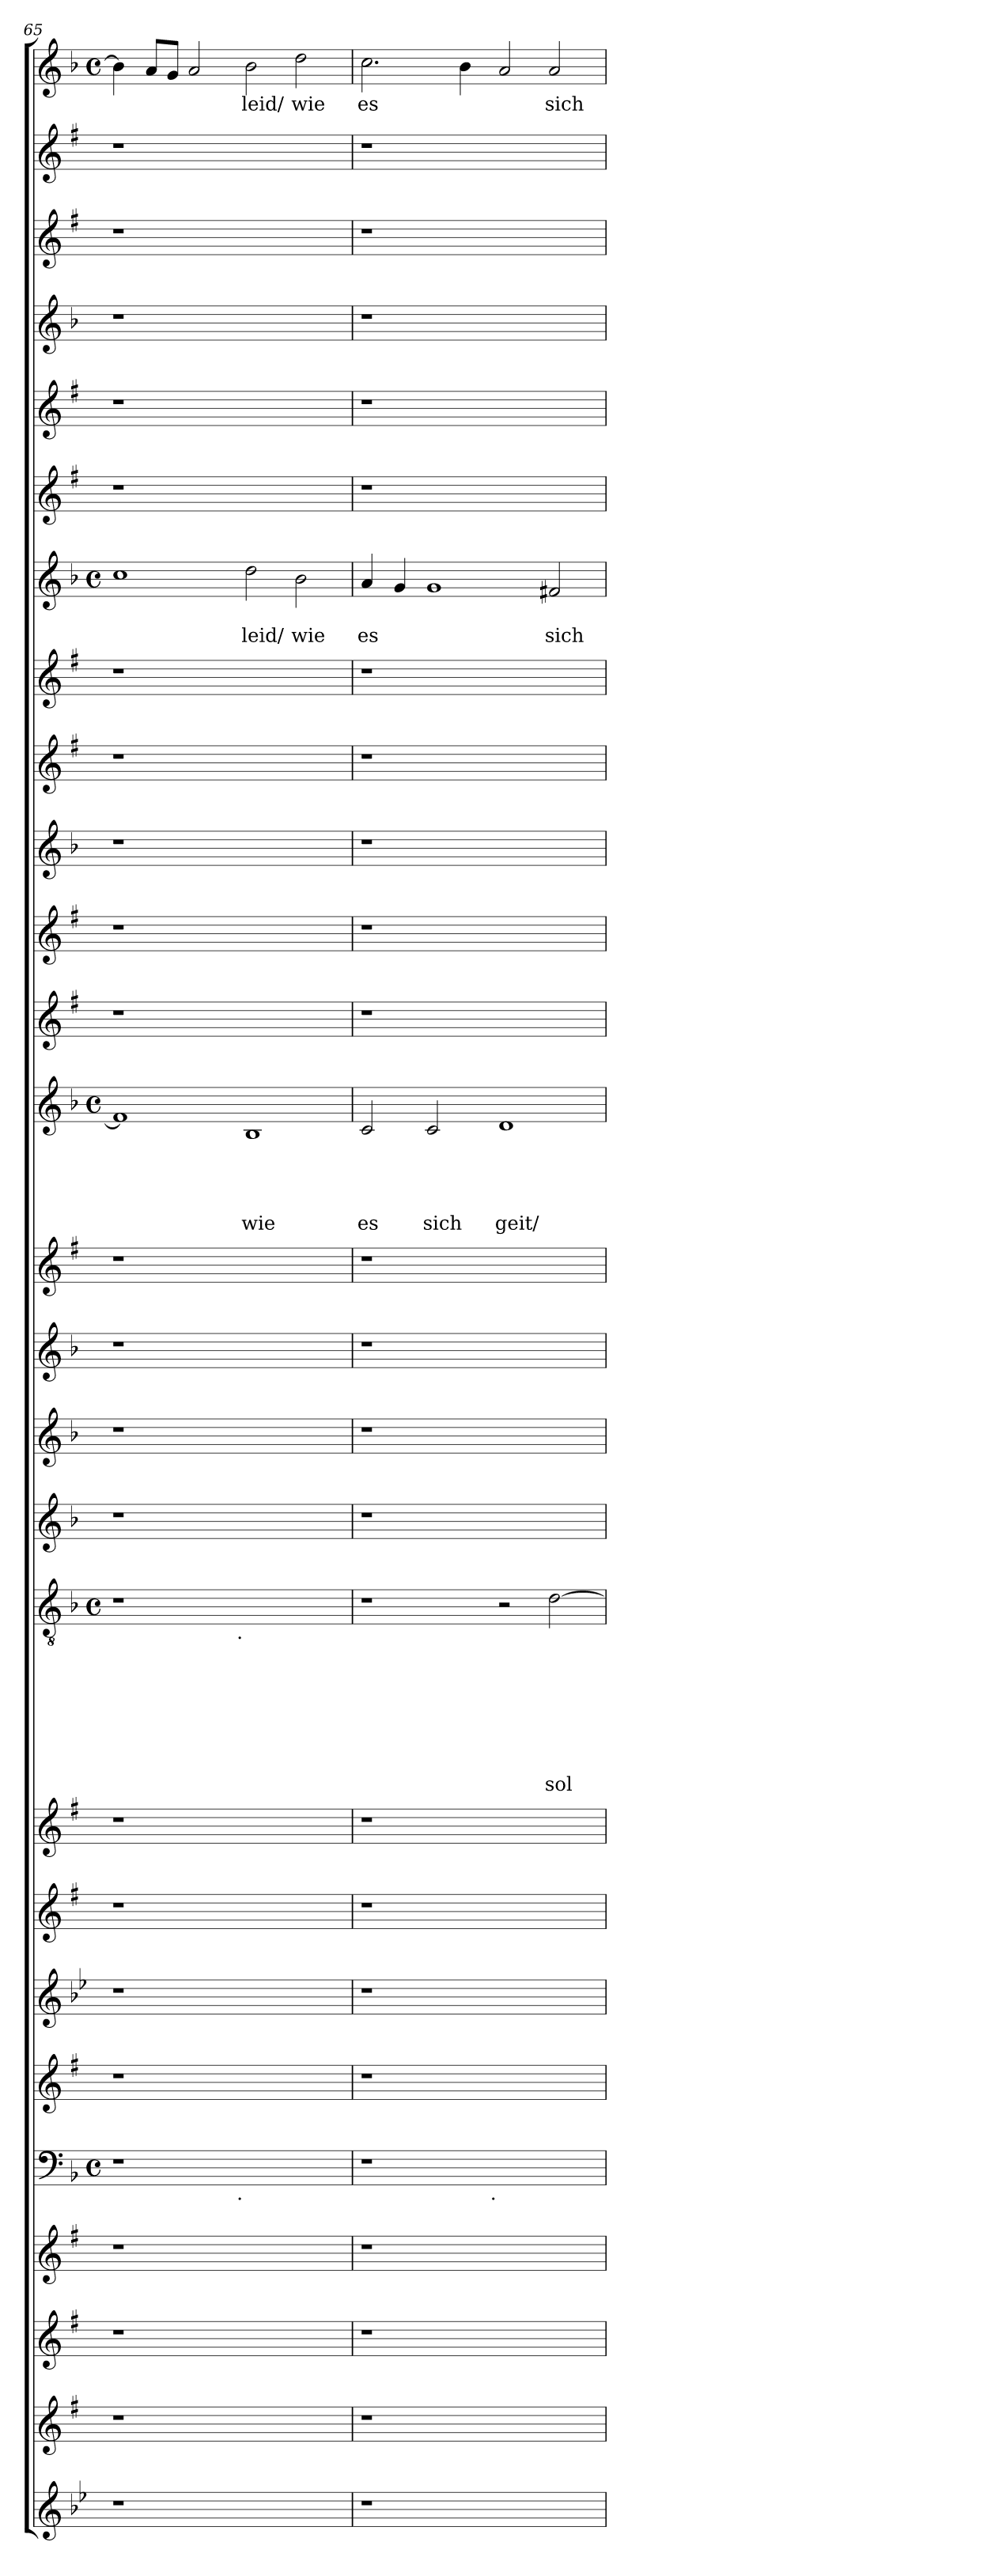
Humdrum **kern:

**kern	**kern	**kern	**kern	**kern	**kern	**kern	**kern	**kern	**kern	**text	**text	**text	**text	**text	**text	**text	**text	**kern	**kern	**kern	**kern	**kern	**text	**text	**text	**text	**text	**kern	**kern	**kern	**kern	**kern	**kern	**text	**text	**kern	**kern	**kern	**kern	**kern	**kern	**text
*part27	*part26	*part25	*part24	*part23	*part22	*part21	*part20	*part19	*part18	*part18	*part18	*part18	*part18	*part18	*part18	*part18	*part18	*part17	*part16	*part15	*part14	*part13	*part13	*part13	*part13	*part13	*part13	*part12	*part11	*part10	*part9	*part8	*part7	*part7	*part7	*part6	*part5	*part4	*part3	*part2	*part1	*part1
*staff27	*staff26	*staff25	*staff24	*staff23	*staff22	*staff21	*staff20	*staff19	*staff18	*staff18	*staff18	*staff18	*staff18	*staff18	*staff18	*staff18	*staff18	*staff17	*staff16	*staff15	*staff14	*staff13	*staff13	*staff13	*staff13	*staff13	*staff13	*staff12	*staff11	*staff10	*staff9	*staff8	*staff7	*staff7	*staff7	*staff6	*staff5	*staff4	*staff3	*staff2	*staff1	*staff1
!!LO:PB:g=z
*clefG2	*clefG2	*clefG2	*clefG2	*clefF4	*clefG2	*clefG2	*clefG2	*clefG2	*clefGv2	*	*	*	*	*	*	*	*	*clefG2	*clefG2	*clefG2	*clefG2	*clefG2	*	*	*	*	*	*clefG2	*clefG2	*clefG2	*clefG2	*clefG2	*clefG2	*	*	*clefG2	*clefG2	*clefG2	*clefG2	*clefG2	*clefG2	*
*	*ITrd1c2	*ITrd1c2	*ITrd1c2	*	*ITrd1c2	*	*ITrd1c2	*ITrd1c2	*	*	*	*	*	*	*	*	*	*ITrd-3c-5	*ITrd-3c-5	*ITrd-3c-5	*ITrd1c2	*	*	*	*	*	*	*ITrd1c2	*ITrd1c2	*ITrd-3c-5	*ITrd1c2	*ITrd1c2	*	*	*	*ITrd1c2	*ITrd1c2	*ITrd1c2	*ITrd1c2	*ITrd1c2	*ITrd-3c-5	*
*k[b-e-]	*k[b-]	*k[b-]	*k[b-]	*k[b-]	*k[b-]	*k[b-e-]	*k[b-]	*k[b-]	*k[b-]	*	*	*	*	*	*	*	*	*k[b-e-]	*k[b-e-]	*k[b-e-]	*k[b-]	*k[b-]	*	*	*	*	*	*k[b-]	*k[b-]	*k[b-e-]	*k[b-]	*k[b-]	*k[b-]	*	*	*k[b-]	*k[b-]	*k[b-e-a-]	*k[b-]	*k[b-]	*k[b-e-]	*
*B-:	*F:	*F:	*F:	*F:	*F:	*B-:	*F:	*F:	*F:	*	*	*	*	*	*	*	*	*B-:	*B-:	*B-:	*F:	*F:	*	*	*	*	*	*F:	*F:	*B-:	*F:	*F:	*F:	*	*	*F:	*F:	*E-:	*F:	*F:	*B-:	*
*	*	*	*	*M4/4	*	*	*	*	*M4/4	*	*	*	*	*	*	*	*	*	*	*	*	*M4/4	*	*	*	*	*	*	*	*	*	*	*M4/4	*	*	*	*	*	*	*	*M4/4	*
*	*	*	*	*met(c)	*	*	*	*	*met(c)	*	*	*	*	*	*	*	*	*	*	*	*	*met(c)	*	*	*	*	*	*	*	*	*	*	*met(c)	*	*	*	*	*	*	*	*met(c)	*
=65	=65	=65	=65	=65	=65	=65	=65	=65	=65	=65	=65	=65	=65	=65	=65	=65	=65	=65	=65	=65	=65	=65	=65	=65	=65	=65	=65	=65	=65	=65	=65	=65	=65	=65	=65	=65	=65	=65	=65	=65	=65	=65
*	*	*	*	*^	*	*	*	*	*^	*	*	*	*	*	*	*	*	*	*	*	*	*	*	*	*	*	*	*	*	*	*	*	*	*	*	*	*	*	*	*	*	*
1r	1r	1r	1r	1r	2ryy	1r	1r	1r	1r	1r	2ryy	.	.	.	.	.	.	.	.	1r	1r	1r	1r	1f]	.	.	.	.	.	1r	1r	1r	1r	1r	1cc	.	.	1r	1r	1r	1r	1r	4ee-\]	.
.	.	.	.	.	.	.	.	.	.	.	.	.	.	.	.	.	.	.	.	.	.	.	.	.	.	.	.	.	.	.	.	.	.	.	.	.	.	.	.	.	.	.	8dd/L	.
.	.	.	.	.	.	.	.	.	.	.	.	.	.	.	.	.	.	.	.	.	.	.	.	.	.	.	.	.	.	.	.	.	.	.	.	.	.	.	.	.	.	.	8cc/J	.
.	.	.	.	.	4...ryy	.	.	.	.	.	4...ryy	.	.	.	.	.	.	.	.	.	.	.	.	.	.	.	.	.	.	.	.	.	.	.	.	.	.	.	.	.	.	.	2dd/	.
!	!	!	!	!	!	!	!	!	!	!	!LO:TX:b:t=.	!	!	!	!	!	!	!	!	!	!	!	!	!	!	!	!	!	!	!	!	!	!	!	!	!	!	!	!	!	!	!	!	!
!	!	!	!	!	!LO:TX:b:t=.	!	!	!	!	!	!	!	!	!	!	!	!	!	!	!	!	!	!	!	!	!	!	!	!	!	!	!	!	!	!	!	!	!	!	!	!	!	!	!
.	.	.	.	.	1ryy	.	.	.	.	.	1ryy	.	.	.	.	.	.	.	.	.	.	.	.	.	.	.	.	.	.	.	.	.	.	.	.	.	.	.	.	.	.	.	.	.
!	!	!	!	!	!	!	!	!	!	!	!	!	!	!	!	!	!	!	!	!	!	!	!	!	!	!	!	!	!LO:LY:b	!	!	!	!	!	!	!	!LO:LY:b	!	!	!	!	!	!	!LO:LY:b
1ryy	1ryy	1ryy	1ryy	1ryy	.	1ryy	1ryy	1ryy	1ryy	1ryy	.	.	.	.	.	.	.	.	.	1ryy	1ryy	1ryy	1ryy	1B-	.	.	.	.	wie	1ryy	1ryy	1ryy	1ryy	1ryy	2dd\	.	leid/	1ryy	1ryy	1ryy	1ryy	1ryy	2ee-\	leid/
!	!	!	!	!	!	!	!	!	!	!	!	!	!	!	!	!	!	!	!	!	!	!	!	!	!	!	!	!	!	!	!	!	!	!	!	!	!LO:LY:b	!	!	!	!	!	!	!LO:LY:b
.	.	.	.	.	.	.	.	.	.	.	.	.	.	.	.	.	.	.	.	.	.	.	.	.	.	.	.	.	.	.	.	.	.	.	2b-\	.	wie	.	.	.	.	.	2gg\	wie
.	.	.	.	.	32ryy	.	.	.	.	.	32ryy	.	.	.	.	.	.	.	.	.	.	.	.	.	.	.	.	.	.	.	.	.	.	.	.	.	.	.	.	.	.	.	.	.
=66	=66	=66	=66	=66	=66	=66	=66	=66	=66	=66	=66	=66	=66	=66	=66	=66	=66	=66	=66	=66	=66	=66	=66	=66	=66	=66	=66	=66	=66	=66	=66	=66	=66	=66	=66	=66	=66	=66	=66	=66	=66	=66	=66	=66
!	!	!	!	!	!	!	!	!	!	!	!	!	!	!	!	!	!	!	!	!	!	!	!	!	!	!	!	!	!LO:LY:b	!	!	!	!	!	!	!	!LO:LY:b	!	!	!	!	!	!	!LO:LY:b
*	*	*	*	*	*	*	*	*	*	*v	*v	*	*	*	*	*	*	*	*	*	*	*	*	*	*	*	*	*	*	*	*	*	*	*	*	*	*	*	*	*	*	*	*	*
1r	1r	1r	1r	1r	2ryy	1r	1r	1r	1r	1r	.	.	.	.	.	.	.	.	1r	1r	1r	1r	2c/	.	.	.	.	es	1r	1r	1r	1r	1r	4a/	.	es	1r	1r	1r	1r	1r	2.ff\	es
.	.	.	.	.	.	.	.	.	.	.	.	.	.	.	.	.	.	.	.	.	.	.	.	.	.	.	.	.	.	.	.	.	.	4g/	.	.	.	.	.	.	.	.	.
!	!	!	!	!	!	!	!	!	!	!	!	!	!	!	!	!	!	!	!	!	!	!	!	!	!	!	!	!LO:LY:b	!	!	!	!	!	!	!	!	!	!	!	!	!	!	!
.	.	.	.	.	4...ryy	.	.	.	.	.	.	.	.	.	.	.	.	.	.	.	.	.	2c/	.	.	.	.	sich	.	.	.	.	.	1g	.	.	.	.	.	.	.	.	.
.	.	.	.	.	.	.	.	.	.	.	.	.	.	.	.	.	.	.	.	.	.	.	.	.	.	.	.	.	.	.	.	.	.	.	.	.	.	.	.	.	.	4ee-\	.
!	!	!	!	!	!LO:TX:b:t=.	!	!	!	!	!	!	!	!	!	!	!	!	!	!	!	!	!	!	!	!	!	!	!	!	!	!	!	!	!	!	!	!	!	!	!	!	!	!
.	.	.	.	.	1ryy	.	.	.	.	.	.	.	.	.	.	.	.	.	.	.	.	.	.	.	.	.	.	.	.	.	.	.	.	.	.	.	.	.	.	.	.	.	.
!	!	!	!	!	!	!	!	!	!	!	!	!	!	!	!	!	!	!	!	!	!	!	!	!	!	!	!	!LO:LY:b	!	!	!	!	!	!	!	!	!	!	!	!	!	!	!
1ryy	1ryy	1ryy	1ryy	1ryy	.	1ryy	1ryy	1ryy	1ryy	2r	.	.	.	.	.	.	.	.	1ryy	1ryy	1ryy	1ryy	1d	.	.	.	.	geit/	1ryy	1ryy	1ryy	1ryy	1ryy	.	.	.	1ryy	1ryy	1ryy	1ryy	1ryy	2dd/	.
!	!	!	!	!	!	!	!	!	!	!	!	!	!	!	!	!	!	!LO:LY:b	!	!	!	!	!	!	!	!	!	!	!	!	!	!	!	!	!	!LO:LY:b	!	!	!	!	!	!	!LO:LY:b
.	.	.	.	.	.	.	.	.	.	[>2d\	.	.	.	.	.	.	.	sol	.	.	.	.	.	.	.	.	.	.	.	.	.	.	.	2f#/	.	sich	.	.	.	.	.	2dd/	sich
.	.	.	.	.	32ryy	.	.	.	.	.	.	.	.	.	.	.	.	.	.	.	.	.	.	.	.	.	.	.	.	.	.	.	.	.	.	.	.	.	.	.	.	.	.
*	*	*	*	*v	*v	*	*	*	*	*	*	*	*	*	*	*	*	*	*	*	*	*	*	*	*	*	*	*	*	*	*	*	*	*	*	*	*	*	*	*	*	*	*
=	=	=	=	=	=	=	=	=	=	=	=	=	=	=	=	=	=	=	=	=	=	=	=	=	=	=	=	=	=	=	=	=	=	=	=	=	=	=	=	=	=	=
*-	*-	*-	*-	*-	*-	*-	*-	*-	*-	*-	*-	*-	*-	*-	*-	*-	*-	*-	*-	*-	*-	*-	*-	*-	*-	*-	*-	*-	*-	*-	*-	*-	*-	*-	*-	*-	*-	*-	*-	*-	*-	*-
